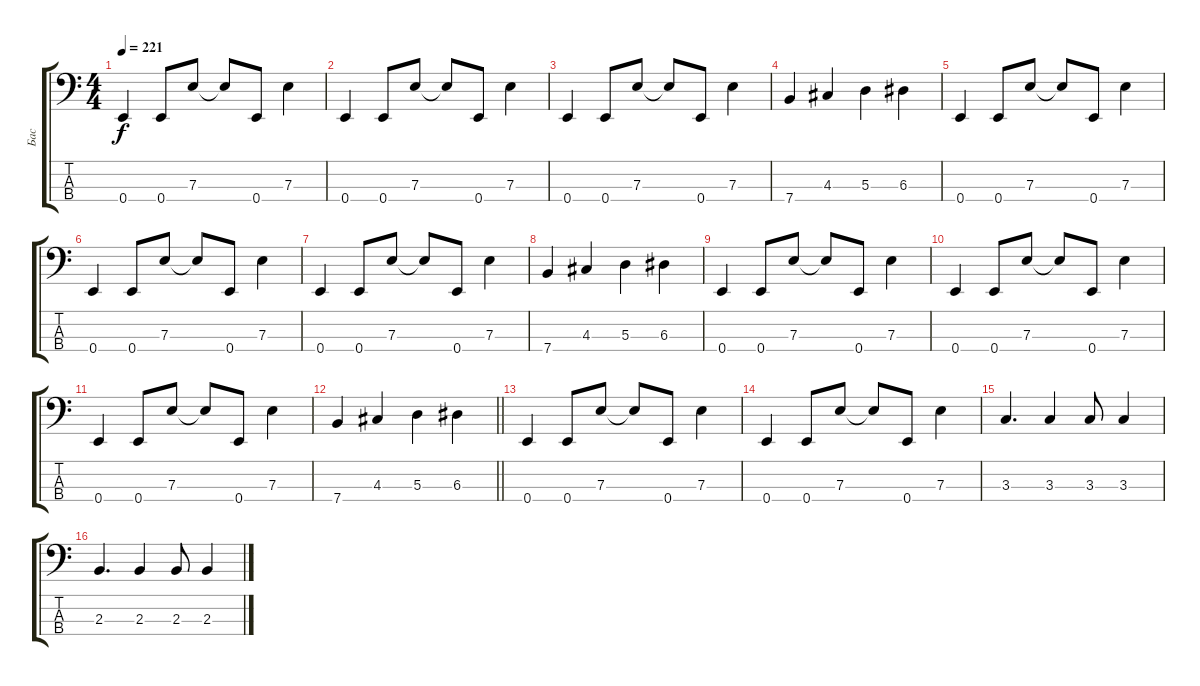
\track ("Бас" "Бас") {instrument electricbassfinger}
\staff {score tabs}
\tuning (G2 D2 A1 E1) {hide}
\ts (4 4)
\tempo 221
\clef f4
\ks c
0.4.4{dy f} 0.4.8 7.3.8 7.3{t}.8 0.4.8 7.3.4 |
0.4.4 0.4.8 7.3.8 7.3{t}.8 0.4.8 7.3.4 |
0.4.4 0.4.8 7.3.8 7.3{t}.8 0.4.8 7.3.4 |
7.4.4 4.3.4 5.3.4 6.3.4 |
0.4.4 0.4.8 7.3.8 7.3{t}.8 0.4.8 7.3.4 |
0.4.4 0.4.8 7.3.8 7.3{t}.8 0.4.8 7.3.4 |
0.4.4 0.4.8 7.3.8 7.3{t}.8 0.4.8 7.3.4 |
7.4.4 4.3.4 5.3.4 6.3.4 |
0.4.4 0.4.8 7.3.8 7.3{t}.8 0.4.8 7.3.4 |
0.4.4 0.4.8 7.3.8 7.3{t}.8 0.4.8 7.3.4 |
0.4.4 0.4.8 7.3.8 7.3{t}.8 0.4.8 7.3.4 |
\barLineRight lightlight
7.4.4 4.3.4 5.3.4 6.3.4 |
0.4.4 0.4.8 7.3.8 7.3{t}.8 0.4.8 7.3.4 |
0.4.4 0.4.8 7.3.8 7.3{t}.8 0.4.8 7.3.4 |
3.3.4{d} 3.3.4 3.3.8 3.3.4 |
2.3.4{d} 2.3.4 2.3.8 2.3.4
